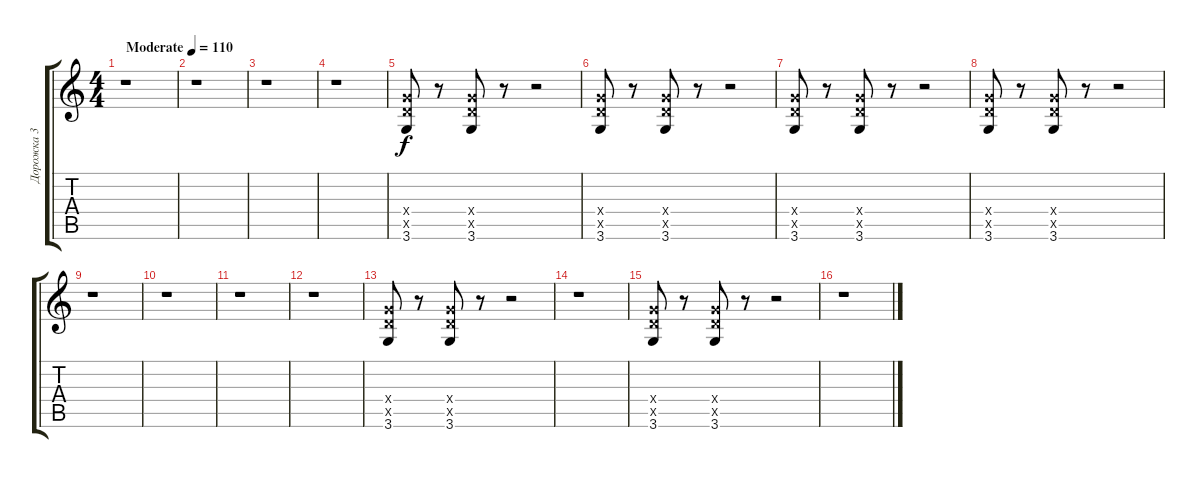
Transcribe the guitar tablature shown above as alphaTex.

\track ("Дорожка 3" "Дорожка 3") {instrument distortionguitar}
\staff {score tabs}
\tuning (E4 B3 G3 D3 A2 E2) {hide}
\ts (4 4)
\tempo (110 "Moderate")
\clef g2
\ks c
r.1{dy f instrument distortionguitar} |
r.1 |
r.1 |
r.1 |
(5.4{x} 5.5{x} 3.6).8 r.8 (5.4{x} 5.5{x} 3.6).8 r.8 r.2 |
(5.4{x} 5.5{x} 3.6).8 r.8 (5.4{x} 5.5{x} 3.6).8 r.8 r.2 |
(5.4{x} 5.5{x} 3.6).8 r.8 (5.4{x} 5.5{x} 3.6).8 r.8 r.2 |
(5.4{x} 5.5{x} 3.6).8 r.8 (5.4{x} 5.5{x} 3.6).8 r.8 r.2 |
r.1 |
r.1 |
r.1 |
r.1 |
(5.4{x} 5.5{x} 3.6).8 r.8 (5.4{x} 5.5{x} 3.6).8 r.8 r.2 |
r.1 |
(5.4{x} 5.5{x} 3.6).8 r.8 (5.4{x} 5.5{x} 3.6).8 r.8 r.2 |
r.1
